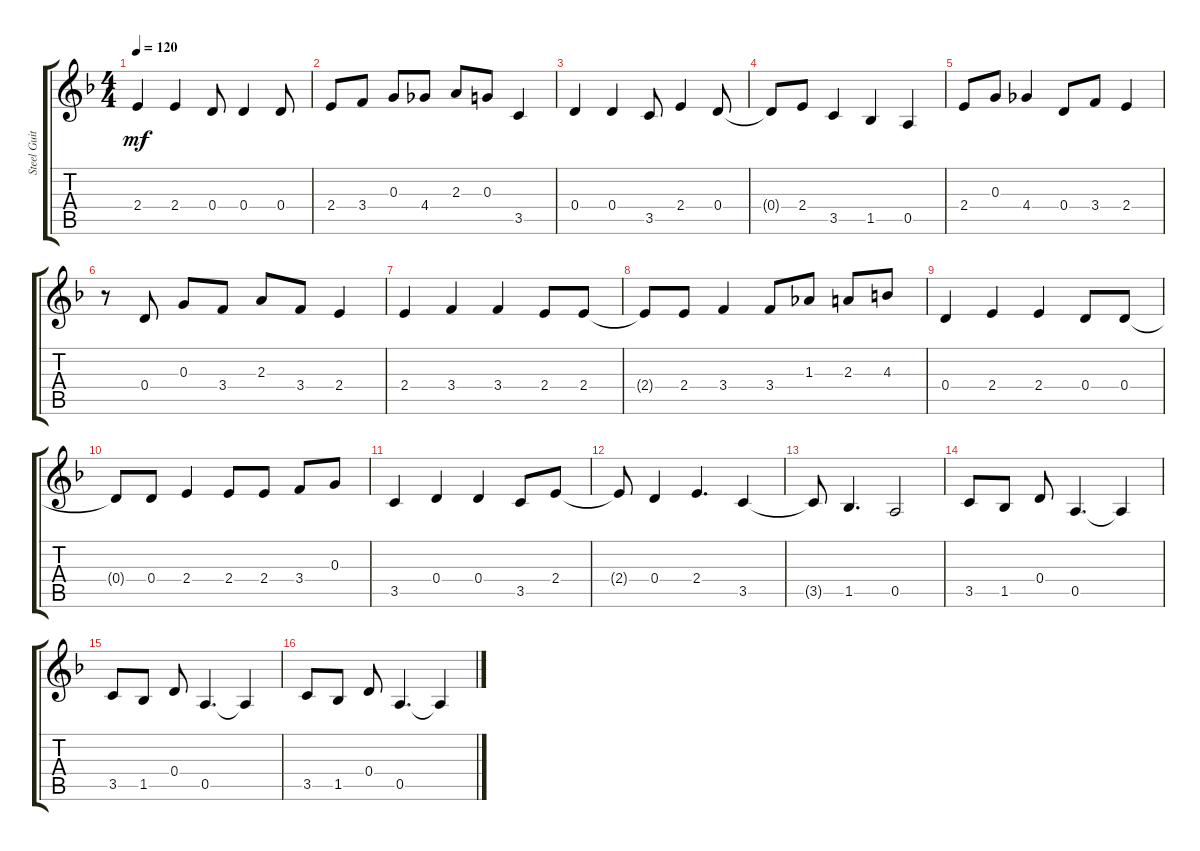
\track ("Steel Guitar" "Steel Guit") {instrument acousticguitarsteel}
\staff {score tabs}
\tuning (E4 B3 G3 D3 A2 E2) {hide}
\ts (4 4)
\tempo 120
\clef g2
\ks f
2.4.4{dy mf} 2.4.4 0.4.8 0.4.4 0.4.8 |
2.4.8 3.4.8 0.3.8 4.4.8 2.3.8 0.3.8 3.5.4 |
0.4.4 0.4.4 3.5.8 2.4.4 0.4.8 |
0.4{t}.8 2.4.8 3.5.4 1.5.4 0.5.4 |
2.4.8 0.3.8 4.4.4 0.4.8 3.4.8 2.4.4 |
r.8 0.4.8 0.3.8 3.4.8 2.3.8 3.4.8 2.4.4 |
2.4.4 3.4.4 3.4.4 2.4.8 2.4.8 |
2.4{t}.8 2.4.8 3.4.4 3.4.8 1.3.8 2.3.8 4.3.8 |
0.4.4 2.4.4 2.4.4 0.4.8 0.4.8 |
0.4{t}.8 0.4.8 2.4.4 2.4.8 2.4.8 3.4.8 0.3.8 |
3.5.4 0.4.4 0.4.4 3.5.8 2.4.8 |
2.4{t}.8 0.4.4 2.4.4{d} 3.5.4 |
3.5{t}.8 1.5.4{d} 0.5.2 |
3.5.8 1.5.8 0.4.8 0.5.4{d} 0.5{t}.4 |
3.5.8 1.5.8 0.4.8 0.5.4{d} 0.5{t}.4 |
3.5.8 1.5.8 0.4.8 0.5.4{d} 0.5{t}.4
